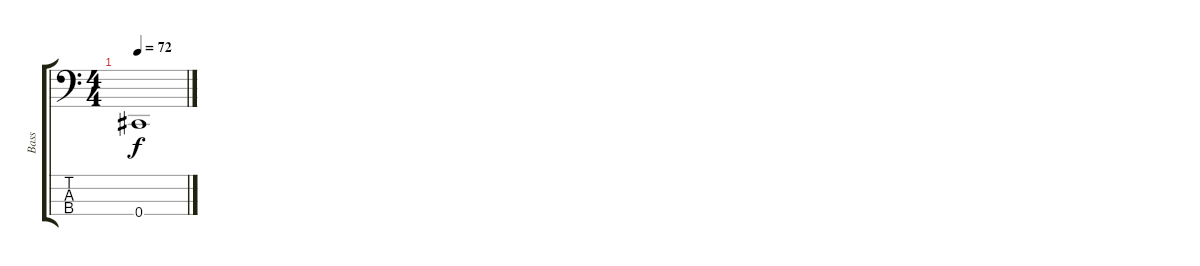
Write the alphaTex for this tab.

\track ("Bass" "Bass") {instrument electricbassfinger}
\staff {score tabs}
\tuning (Gb2 Db2 Ab1 Db1) {hide}
\ts (4 4)
\tempo 72
\clef f4
\ks c
0.4{t}.1{dy f}
